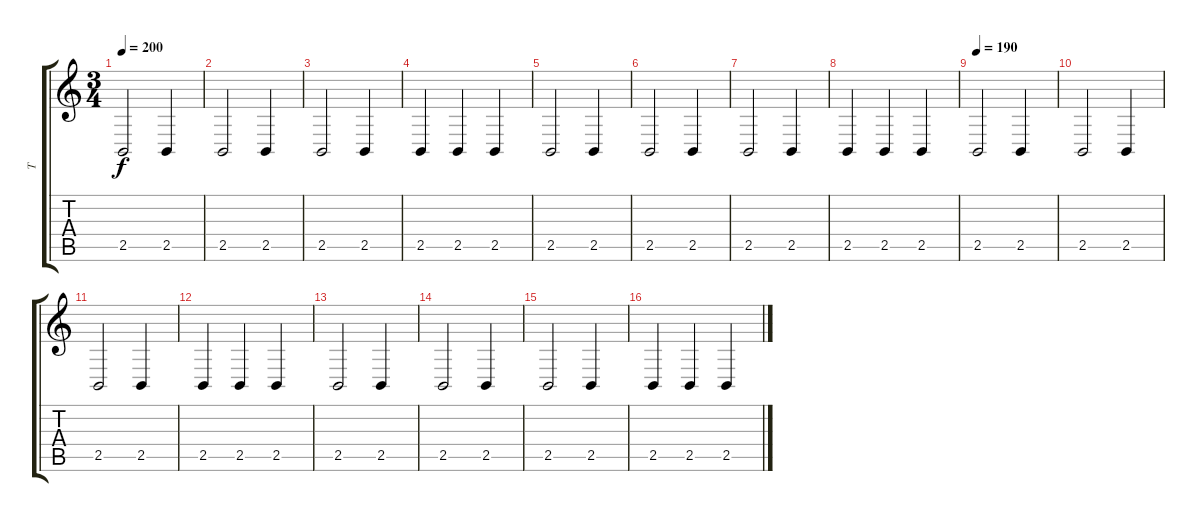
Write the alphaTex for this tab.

\track ("T" "T") {instrument taikodrum}
\staff {score tabs}
\tuning (E4 B3 G3 D3 A2 E2) {hide}
\ts (3 4)
\tempo 200
\clef g2
\ks c
2.5.2{dy f} 2.5.4 |
2.5.2 2.5.4 |
2.5.2 2.5.4 |
2.5.4 2.5.4 2.5.4 |
2.5.2 2.5.4 |
2.5.2 2.5.4 |
2.5.2 2.5.4 |
2.5.4 2.5.4 2.5.4 |
\tempo 190
2.5.2 2.5.4 |
2.5.2 2.5.4 |
2.5.2 2.5.4 |
2.5.4 2.5.4 2.5.4 |
2.5.2 2.5.4 |
2.5.2 2.5.4 |
2.5.2 2.5.4 |
2.5.4 2.5.4 2.5.4
